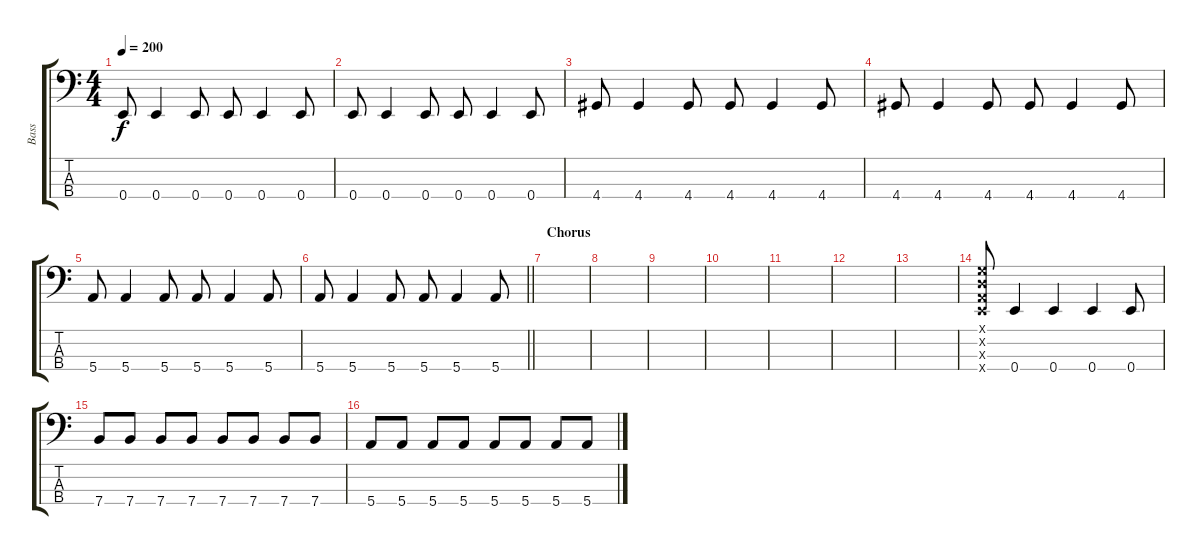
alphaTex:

\track ("Bass" "Bass") {instrument electricbasspick}
\staff {score tabs}
\tuning (G2 D2 A1 E1) {hide}
\ts (4 4)
\tempo 200
\clef f4
\ks c
0.4.8{dy f} 0.4.4 0.4.8 0.4.8 0.4.4 0.4.8 |
0.4.8 0.4.4 0.4.8 0.4.8 0.4.4 0.4.8 |
4.4.8 4.4.4 4.4.8 4.4.8 4.4.4 4.4.8 |
4.4.8 4.4.4 4.4.8 4.4.8 4.4.4 4.4.8 |
5.4.8 5.4.4 5.4.8 5.4.8 5.4.4 5.4.8 |
\barLineRight lightlight
5.4.8 5.4.4 5.4.8 5.4.8 5.4.4 5.4.8 |
\section ("" "Chorus")
|
|
|
|
|
|
|
(0.1{x} 0.2{x} 0.3{x} 0.4{x}).8 0.4.4 0.4.4 0.4.4 0.4.8 |
7.4.8 7.4.8 7.4.8 7.4.8 7.4.8 7.4.8 7.4.8 7.4.8 |
5.4.8 5.4.8 5.4.8 5.4.8 5.4.8 5.4.8 5.4.8 5.4.8
